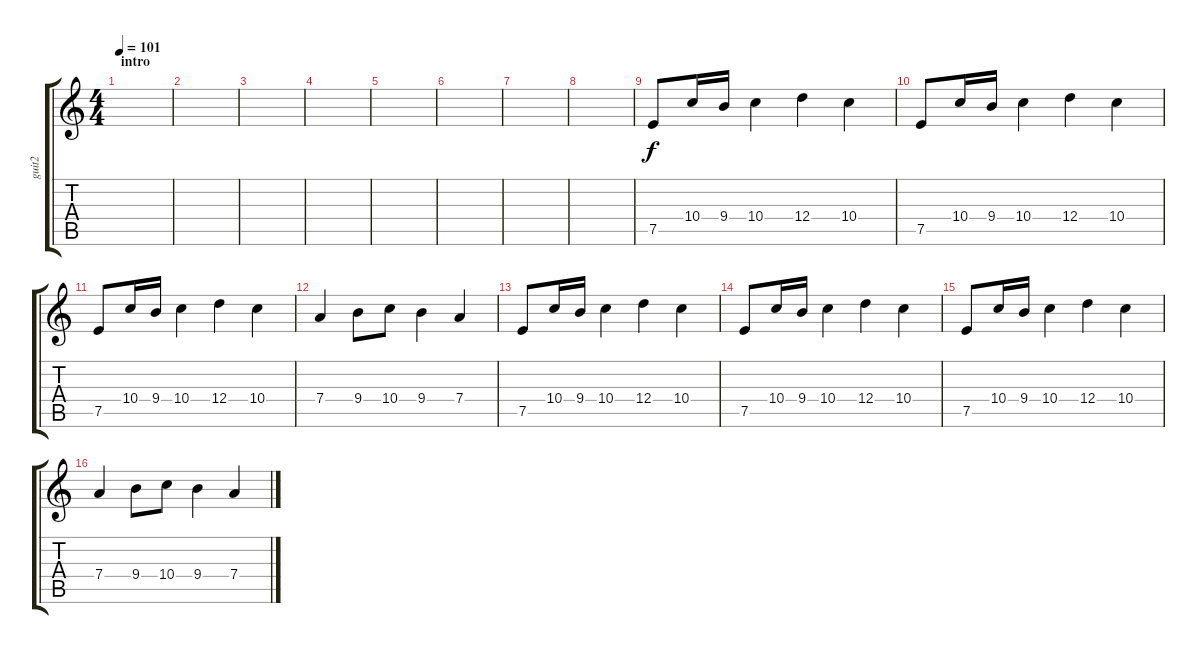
\track ("guit2" "guit2") {instrument distortionguitar}
\staff {score tabs}
\tuning (E4 B3 G3 D3 A2 E2) {hide}
\ts (4 4)
\section ("" "intro")
\tempo 101
\clef g2
\ks c
|
|
|
|
|
|
|
|
7.5.8 10.4.16 9.4.16 10.4.4 12.4.4 10.4.4 |
7.5.8 10.4.16 9.4.16 10.4.4 12.4.4 10.4.4 |
7.5.8 10.4.16 9.4.16 10.4.4 12.4.4 10.4.4 |
7.4.4 9.4.8 10.4.8 9.4.4 7.4.4 |
7.5.8 10.4.16 9.4.16 10.4.4 12.4.4 10.4.4 |
7.5.8 10.4.16 9.4.16 10.4.4 12.4.4 10.4.4 |
7.5.8 10.4.16 9.4.16 10.4.4 12.4.4 10.4.4 |
7.4.4 9.4.8 10.4.8 9.4.4 7.4.4
